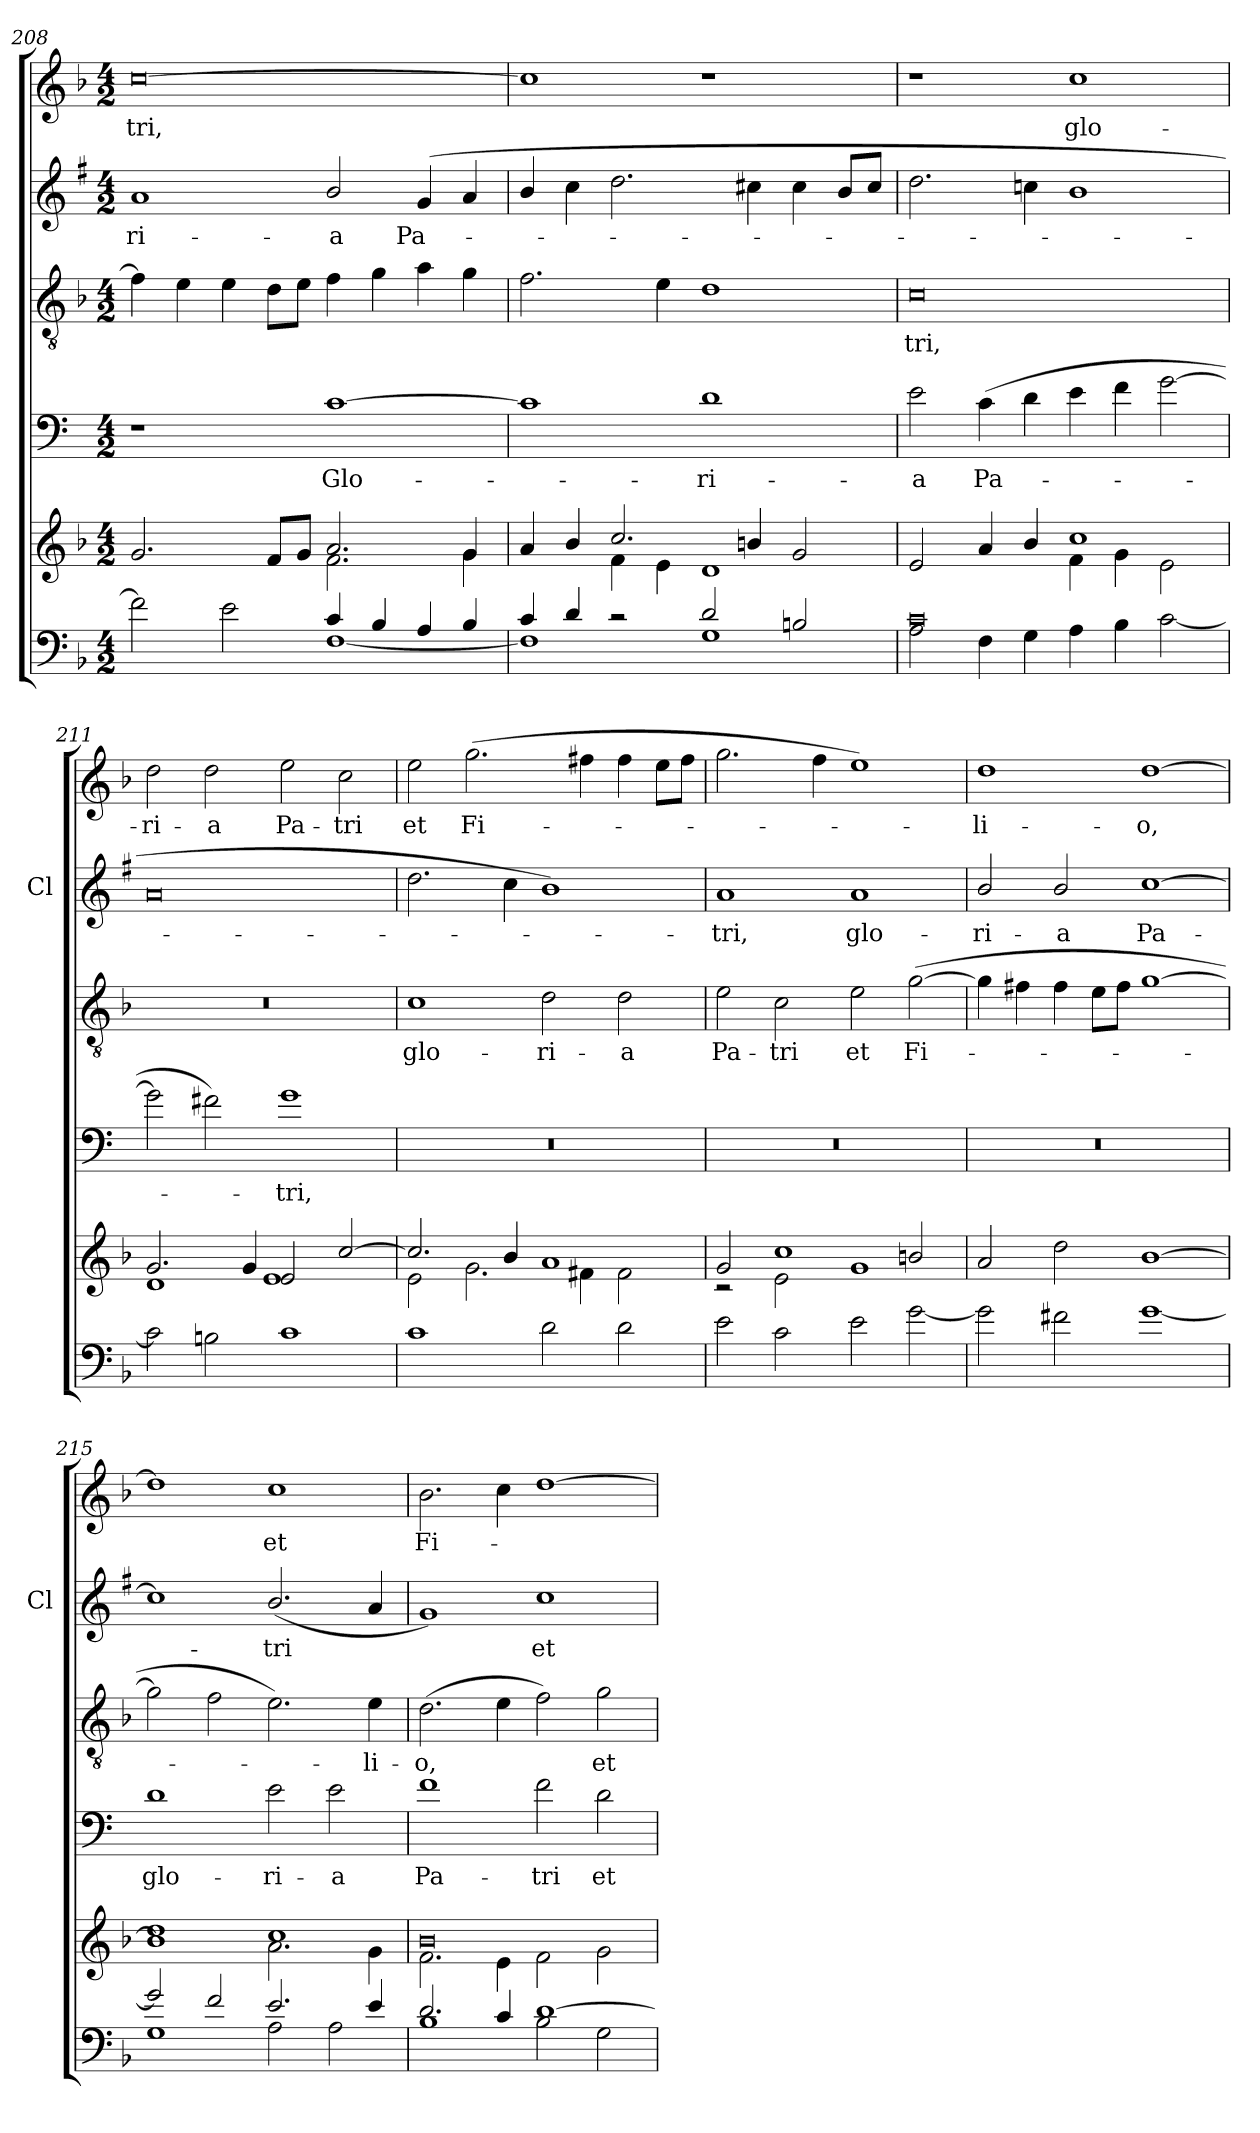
**kern	**kern	**kern	**text	**kern	**text	**kern	**text	**kern	**text
*part5	*part5	*part4	*part4	*part3	*part3	*part2	*part2	*part1	*part1
*staff6	*staff5	*staff4	*staff4	*staff3	*staff3	*staff2	*staff2	*staff1	*staff1
*	*	*	*	*	*	*I'Cl	*	*	*
*clefF4	*clefG2	*clefF4	*	*clefGv2	*	*clefG2	*	*clefG2	*
*	*	*ITrd4c7	*	*	*	*ITrd1c2	*	*	*
*k[b-]	*k[b-]	*k[b-]	*	*k[b-]	*	*k[b-]	*	*k[b-]	*
*F:	*F:	*F:	*	*F:	*	*F:	*	*F:	*
*M4/2	*M4/2	*M4/2	*	*M4/2	*	*M4/2	*	*M4/2	*
=208	=208	=208	=208	=208	=208	=208	=208	=208	=208
*^	*^	*	*	*	*	*	*	*	*
!	!	!	!	!	!	!	!	!	!LO:LY:b	!	!LO:LY:b
1ryy	2f\]	2.g/	1ryy	1r	.	4f\]	.	1g	-ri-	[0cc	-tri,
.	.	.	.	.	.	4e\	.	.	.	.	.
.	2e\	.	.	.	.	4e\	.	.	.	.	.
.	.	8f/L	.	.	.	8d\L	.	.	.	.	.
.	.	8g/J	.	.	.	8e\J	.	.	.	.	.
!	!	!	!	!	!LO:LY:b	!	!	!	!LO:LY:b	!	!
4c/	[1F	2.a/	2.f\	[1F	Glo-	4f\	.	2a/	-a	.	.
4B-/	.	.	.	.	.	4g\	.	.	.	.	.
!	!	!	!	!	!	!	!	!	!LO:LY:b	!	!
4A/	.	.	.	.	.	4a\	.	(>4f/	Pa-	.	.
4B-/	.	4g/	4g\	.	.	4g\	.	4g/	.	.	.
!!LO:PB:g=z
=209	=209	=209	=209	=209	=209	=209	=209	=209	=209	=209	=209
4c/	1F]	4a/	2ryy	1F]	.	2.f\	.	4a/	.	1cc]	.
4d/	.	4b-/	.	.	.	.	.	4b-\	.	.	.
2rc	.	2.cc/	4f\	.	.	.	.	2.cc\	.	.	.
.	.	.	4e\	.	.	4e\	.	.	.	.	.
!	!	!	!	!	!LO:LY:b	!	!	!	!	!	!
2d/	1G	.	1d	1G	-ri-	1d	.	.	.	1r	.
.	.	4bn/	.	.	.	.	.	4bn\	.	.	.
2Bn/	.	2g/	.	.	.	.	.	4b\	.	.	.
.	.	.	.	.	.	.	.	8a/L	.	.	.
.	.	.	.	.	.	.	.	8b/J	.	.	.
=210	=210	=210	=210	=210	=210	=210	=210	=210	=210	=210	=210
!	!	!	!	!	!LO:LY:b	!	!LO:LY:b	!	!	!	!
0c	2A\	2e/	1ryy	2A\	-a	0c	-tri,	2.cc\	.	1r	.
!	!	!	!	!	!LO:LY:b	!	!	!	!	!	!
.	4F\	4a/	.	(>4F\	Pa-	.	.	.	.	.	.
.	4G\	4b-/	.	4G\	.	.	.	4b-X\	.	.	.
!	!	!	!	!	!	!	!	!	!	!	!LO:LY:b
.	4A\	1cc	4f\	4A\	.	.	.	1a	.	1cc	glo-
.	4B-\	.	4g\	4B-\	.	.	.	.	.	.	.
.	[2c\	.	2e\	[2c\	.	.	.	.	.	.	.
=211	=211	=211	=211	=211	=211	=211	=211	=211	=211	=211	=211
!	!	!	!	!	!	!	!	!	!	!	!LO:LY:b
0ryy	2c\]	2.g/	1d	2c\]	.	0r	.	0g	.	2dd\	-ri-
!	!	!	!	!	!	!	!	!	!	!	!LO:LY:b
.	2Bn\	.	.	2Bn\)	.	.	.	.	.	2dd\	-a
.	.	4g/	.	.	.	.	.	.	.	.	.
!	!	!	!	!	!LO:LY:b	!	!	!	!	!	!LO:LY:b
.	1c	2e/	1e	1c	-tri,	.	.	.	.	2ee\	Pa-
!	!	!	!	!	!	!	!	!	!	!	!LO:LY:b
.	.	[2cc/	.	.	.	.	.	.	.	2cc\	-tri
=212	=212	=212	=212	=212	=212	=212	=212	=212	=212	=212	=212
!	!	!	!	!	!	!	!LO:LY:b	!	!	!	!LO:LY:b
0ryy	1c	2.cc/]	2e\	0r	.	1c	glo-	2.cc\	.	2ee\	et
!	!	!	!	!	!	!	!	!	!	!	!LO:LY:b
.	.	.	2.g\	.	.	.	.	.	.	(>2.gg\	Fi-
.	.	4b-/	.	.	.	.	.	4b-\	.	.	.
!	!	!	!	!	!	!	!LO:LY:b	!	!	!	!
.	2d\	1a	.	.	.	2d\	-ri-	1a)	.	.	.
.	.	.	4f#X\	.	.	.	.	.	.	4ff#X\	.
!	!	!	!	!	!	!	!LO:LY:b	!	!	!	!
.	2d\	.	2f#\	.	.	2d\	-a	.	.	4ff#\	.
.	.	.	.	.	.	.	.	.	.	8ee\L	.
.	.	.	.	.	.	.	.	.	.	8ff#\J	.
!!LO:LB:g=z
=213	=213	=213	=213	=213	=213	=213	=213	=213	=213	=213	=213
!	!	!	!	!	!	!	!LO:LY:b	!	!LO:LY:b	!	!
0ryy	2e\	2g/	2rc	0r	.	2e\	Pa-	1g	-tri,	2.gg\	.
!	!	!	!	!	!	!	!LO:LY:b	!	!	!	!
.	2c\	1cc	2e\	.	.	2c\	-tri	.	.	.	.
.	.	.	.	.	.	.	.	.	.	4ff\	.
!	!	!	!	!	!	!	!LO:LY:b	!	!LO:LY:b	!	!
.	2e\	.	1g	.	.	2e\	et	1g	glo-	1ee)	.
!	!	!	!	!	!	!	!LO:LY:b	!	!	!	!
.	[2g\	2bn/	.	.	.	(>[2g\	Fi-	.	.	.	.
*	*	*v	*v	*	*	*	*	*	*	*	*
!!LO:PB:g=z
=214	=214	=214	=214	=214	=214	=214	=214	=214	=214	=214
!	!	!	!	!	!	!	!	!LO:LY:b	!	!LO:LY:b
0ryy	2g\]	2a/	0r	.	4g\]	.	2a/	-ri-	1dd	-li-
.	.	.	.	.	4f#X\	.	.	.	.	.
!	!	!	!	!	!	!	!	!LO:LY:b	!	!
.	2f#X\	2dd\	.	.	4f#\	.	2a/	-a	.	.
.	.	.	.	.	8e\L	.	.	.	.	.
.	.	.	.	.	8f#\J	.	.	.	.	.
!	!	!	!	!	!	!	!	!LO:LY:b	!	!LO:LY:b
.	[1g	[1b-	.	.	[1g	.	[1b-	Pa-	[1dd	-o,
=215	=215	=215	=215	=215	=215	=215	=215	=215	=215	=215
*	*	*^	*	*	*	*	*	*	*	*
!	!	!	!	!	!LO:LY:b	!	!	!	!	!	!
2g/]	1G	1dd	1b-]	1G	glo-	2g\]	.	1b-]	.	1dd]	.
2f/	.	.	.	.	.	2f\	.	.	.	.	.
!	!	!	!	!	!LO:LY:b	!	!	!	!LO:LY:b	!	!LO:LY:b
2.e/	2A\	1cc	2.a\	2A\	-ri-	2.e\)	.	(>2.a/	-tri	1cc	et
!	!	!	!	!	!LO:LY:b	!	!	!	!	!	!
.	2A\	.	.	2A\	-a	.	.	.	.	.	.
!	!	!	!	!	!	!	!LO:LY:b	!	!	!	!
4e/	.	.	4g\	.	.	4e\	-li-	4g/	.	.	.
=216	=216	=216	=216	=216	=216	=216	=216	=216	=216	=216	=216
!	!	!	!	!	!LO:LY:b	!	!LO:LY:b	!	!	!	!LO:LY:b
2.d/	1B-	0b-	2.f\	1B-	Pa-	(>2.d\	-o,	1f)	.	2.b-\	Fi-
4c/	.	.	4e\	.	.	4e\	.	.	.	4cc\	.
!	!	!	!	!	!LO:LY:b	!	!	!	!LO:LY:b	!	!
[1d	2B-\	.	2f\	2B-\	-tri	2f\)	.	1b-	et	[1dd	.
!	!	!	!	!	!LO:LY:b	!	!LO:LY:b	!	!	!	!
.	2G\	.	2g\	2G\	et	2g\	et	.	.	.	.
*v	*v	*	*	*	*	*	*	*	*	*	*
*	*v	*v	*	*	*	*	*	*	*	*
=	=	=	=	=	=	=	=	=	=
*-	*-	*-	*-	*-	*-	*-	*-	*-	*-
